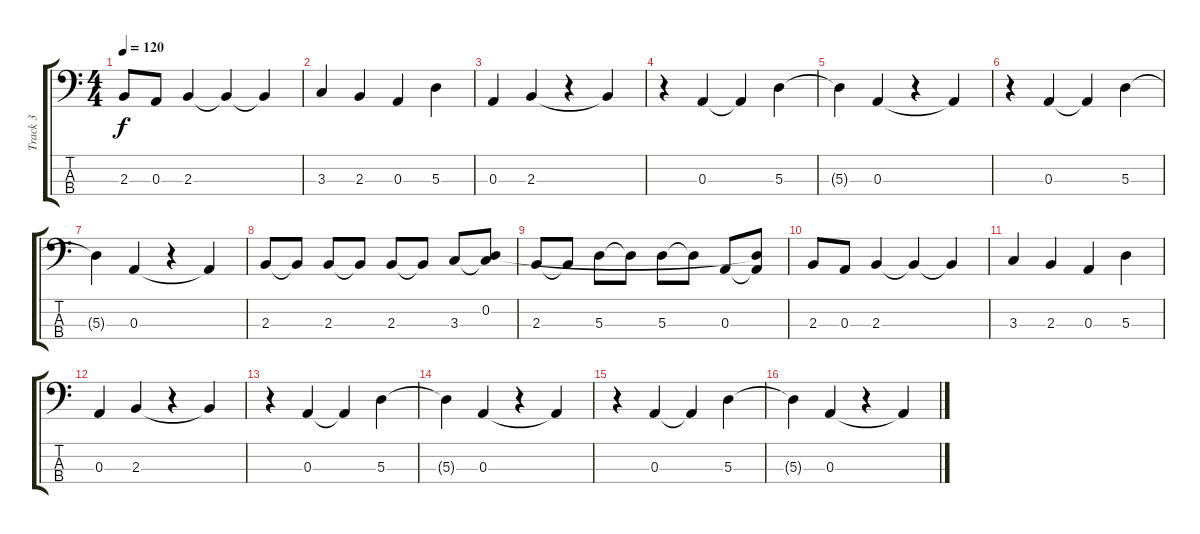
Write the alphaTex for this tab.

\track ("Track 3" "Track 3") {instrument electricbassfinger}
\staff {score tabs}
\tuning (G2 D2 A1 E1) {hide}
\ts (4 4)
\tempo 120
\clef f4
\ks c
2.3.8{dy f} 0.3.8 2.3.4 2.3{t}.4 2.3{t}.4 |
3.3.4 2.3.4 0.3.4 5.3.4 |
0.3.4 2.3.4 r.4 2.3{t}.4 |
r.4 0.3.4 0.3{t}.4 5.3.4 |
5.3{t}.4 0.3.4 r.4 0.3{t}.4 |
r.4 0.3.4 0.3{t}.4 5.3.4 |
5.3{t}.4 0.3.4 r.4 0.3{t}.4 |
2.3.8 2.3{t}.8 2.3.8 2.3{t}.8 2.3.8 2.3{t}.8 3.3.8 (0.2 3.3{t}).8 |
2.3.8 2.3{t}.8 5.3.8 5.3{t}.8 5.3.8 5.3{t}.8 0.3.8 (0.2{t} 0.3{t}).8 |
2.3.8 0.3.8 2.3.4 2.3{t}.4 2.3{t}.4 |
3.3.4 2.3.4 0.3.4 5.3.4 |
0.3.4 2.3.4 r.4 2.3{t}.4 |
r.4 0.3.4 0.3{t}.4 5.3.4 |
5.3{t}.4 0.3.4 r.4 0.3{t}.4 |
r.4 0.3.4 0.3{t}.4 5.3.4 |
5.3{t}.4 0.3.4 r.4 0.3{t}.4
